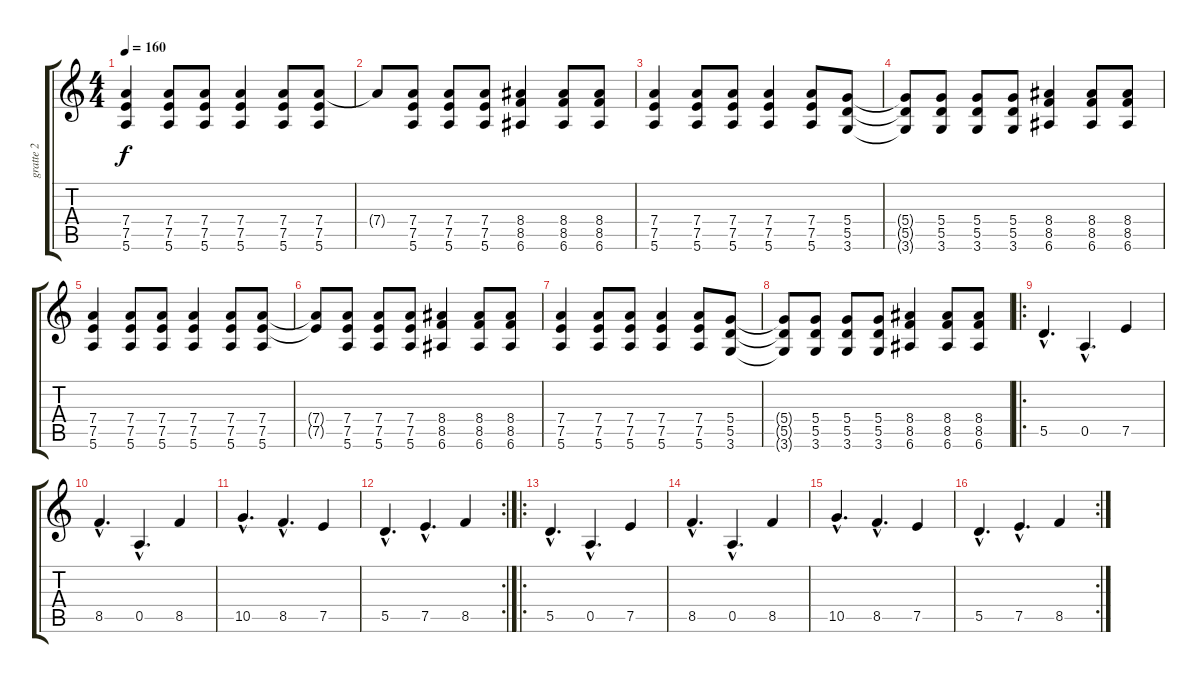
\track ("gratte 2" "gratte 2") {instrument distortionguitar}
\staff {score tabs}
\tuning (E4 B3 G3 D3 A2 E2) {hide}
\ts (4 4)
\tempo 160
\clef g2
\ks c
(7.4 7.5 5.6).4{dy f} (7.4 7.5 5.6).8 (7.4 7.5 5.6).8 (7.4 7.5 5.6).4 (7.4 7.5 5.6).8 (7.4 7.5 5.6).8 |
7.4{t}.8 (7.4 7.5 5.6).8 (7.4 7.5 5.6).8 (7.4 7.5 5.6).8 (8.4 8.5 6.6).4 (8.4 8.5 6.6).8 (8.4 8.5 6.6).8 |
(7.4 7.5 5.6).4 (7.4 7.5 5.6).8 (7.4 7.5 5.6).8 (7.4 7.5 5.6).4 (7.4 7.5 5.6).8 (5.4 5.5 3.6).8 |
(5.4{t} 5.5{t} 3.6{t}).8 (5.4 5.5 3.6).8 (5.4 5.5 3.6).8 (5.4 5.5 3.6).8 (8.4 8.5 6.6).4 (8.4 8.5 6.6).8 (8.4 8.5 6.6).8 |
(7.4 7.5 5.6).4 (7.4 7.5 5.6).8 (7.4 7.5 5.6).8 (7.4 7.5 5.6).4 (7.4 7.5 5.6).8 (7.4 7.5 5.6).8 |
(7.4{t} 7.5{t}).8 (7.4 7.5 5.6).8 (7.4 7.5 5.6).8 (7.4 7.5 5.6).8 (8.4 8.5 6.6).4 (8.4 8.5 6.6).8 (8.4 8.5 6.6).8 |
(7.4 7.5 5.6).4 (7.4 7.5 5.6).8 (7.4 7.5 5.6).8 (7.4 7.5 5.6).4 (7.4 7.5 5.6).8 (5.4 5.5 3.6).8 |
(5.4{t} 5.5{t} 3.6{t}).8 (5.4 5.5 3.6).8 (5.4 5.5 3.6).8 (5.4 5.5 3.6).8 (8.4 8.5 6.6).4 (8.4 8.5 6.6).8 (8.4 8.5 6.6).8 |
\ro
5.5{hac}.4{d} 0.5{hac}.4{d} 7.5.4 |
8.5{hac}.4{d} 0.5{hac}.4{d} 8.5.4 |
10.5{hac}.4{d} 8.5{hac}.4{d} 7.5.4 |
\rc 2
5.5{hac}.4{d} 7.5{hac}.4{d} 8.5.4 |
\ro
5.5{hac}.4{d} 0.5{hac}.4{d} 7.5.4 |
8.5{hac}.4{d} 0.5{hac}.4{d} 8.5.4 |
10.5{hac}.4{d} 8.5{hac}.4{d} 7.5.4 |
\rc 2
5.5{hac}.4{d} 7.5{hac}.4{d} 8.5.4
